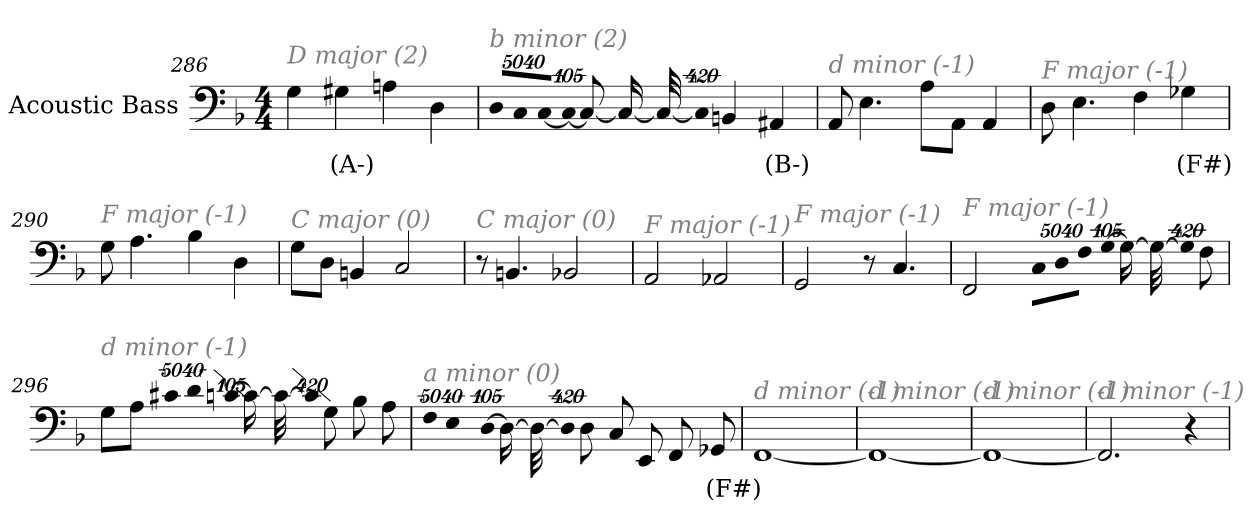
**kern	**text
*part1	*part1
*staff1	*staff1
*I"Acoustic Bass	*
*clefF4	*
*ITrd7c12	*
*k[b-]	*
*F:	*
*M4/4	*
=286	=286
!LO:TX:i:color=#808080:t=D major (2)	!
4GG	.
4GG#Xi	(A-)
4AAn	.
4DD	.
=287	=287
!LO:TX:i:color=#808080:t=b minor (2)	!
!LO:N:vis=8	!
40320%3347DDL	.
!LO:N:vis=8	!
40320%3347CC	.
!LO:N:vis=8	!
[40320%3347CCJ	.
!LO:N:vis=1024	!
13440%13CC_	.
8CC_	.
16CC_	.
32CC_	.
!LO:N:vis=1024%31	!
13440%407CC]	.
4BBBn	.
4AAA#Xi	(B-)
=288	=288
!LO:TX:i:color=#808080:t=d minor (-1)	!
8AAA	.
4.EE	.
8AAL	.
8AAAJ	.
4AAA	.
=289	=289
!LO:TX:i:color=#808080:t=F major (-1)	!
8DD	.
4.EE	.
4FF	.
4GG-Xi	(F#)
=290	=290
!LO:TX:i:color=#808080:t=F major (-1)	!
8GG	.
4.AA	.
4BB-	.
4DD	.
=291	=291
!LO:TX:i:color=#808080:t=C major (0)	!
8GGL	.
8DDJ	.
4BBBn	.
2CC	.
=292	=292
!LO:TX:i:color=#808080:t=C major (0)	!
8r	.
4.BBBn	.
2BBB-X	.
=293	=293
!LO:TX:i:color=#808080:t=F major (-1)	!
2AAA	.
2AAA-X	.
=294	=294
!LO:TX:i:color=#808080:t=F major (-1)	!
2GGG	.
8r	.
4.CC	.
=295	=295
!LO:TX:i:color=#808080:t=F major (-1)	!
2FFF	.
!LO:N:vis=8	!
40320%3347CCL	.
!LO:N:vis=8	!
40320%3347DD	.
!LO:N:vis=8	!
40320%3347FFJ	.
!LO:N:vis=1024	!
[13440%13GGL	.
16GGL_	.
32GGL_	.
!LO:N:vis=1024%31	!
13440%407GGL]	.
8FFJ	.
=296	=296
!LO:TX:i:color=#808080:t=d minor (-1)	!
8GGL	.
8AAJ	.
!LO:N:vis=8	!
40320%3347C#X	.
!LO:N:vis=4	!
20160%3347D	.
!LO:N:vis=1024	!
[13440%13CnL	.
16CL_	.
32CL_	.
!LO:N:vis=1024%31	!
13440%407CL]	.
8GG	.
8BB-	.
8AAJ	.
=297	=297
!LO:TX:i:color=#808080:t=a minor (0)	!
!LO:N:vis=8	!
40320%3347FF	.
!LO:N:vis=4	!
20160%3347EE	.
!LO:N:vis=1024	!
[13440%13DDL	.
16DDL_	.
32DDL_	.
!LO:N:vis=1024%31	!
13440%407DDL]	.
8DDJ	.
8CCL	.
8EEE	.
8FFF	.
8GGG-XjJ	(F#)
=298	=298
!LO:TX:i:color=#808080:t=d minor (-1)	!
[1FFF	.
=299	=299
!LO:TX:i:color=#808080:t=d minor (-1)	!
1FFF_	.
=300	=300
!LO:TX:i:color=#808080:t=d minor (-1)	!
1FFF_	.
=301	=301
!LO:TX:i:color=#808080:t=d minor (-1)	!
2.FFF]	.
4r	.
=	=
*-	*-
